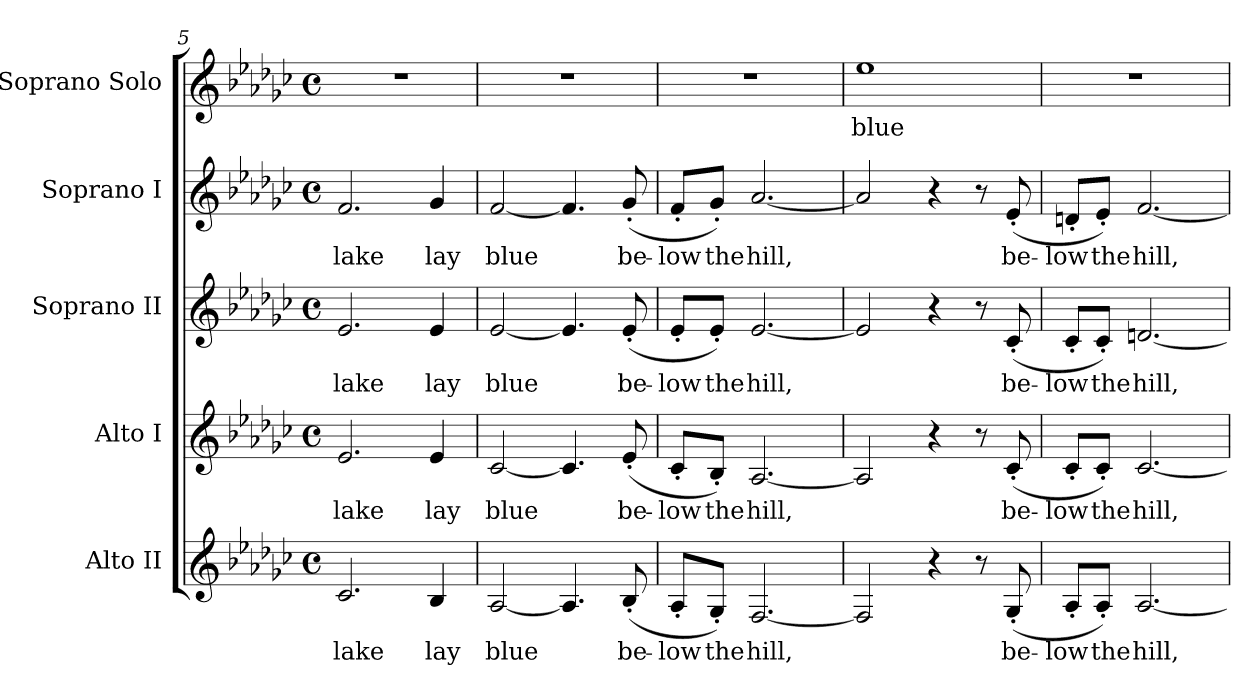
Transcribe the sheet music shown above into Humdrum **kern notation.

**kern	**text	**kern	**text	**kern	**text	**kern	**text	**kern	**text
*part5	*part5	*part4	*part4	*part3	*part3	*part2	*part2	*part1	*part1
*staff5	*staff5	*staff4	*staff4	*staff3	*staff3	*staff2	*staff2	*staff1	*staff1
*I"Alto II	*	*I"Alto I	*	*I"Soprano II	*	*I"Soprano I	*	*I"Soprano Solo	*
*I'A.	*	*I'A.	*	*I'S.	*	*I'S.	*	*I'S. Solo	*
*clefG2	*	*clefG2	*	*clefG2	*	*clefG2	*	*clefG2	*
*k[b-e-a-d-g-c-]	*	*k[b-e-a-d-g-c-]	*	*k[b-e-a-d-g-c-]	*	*k[b-e-a-d-g-c-]	*	*k[b-e-a-d-g-c-]	*
*e-:	*	*e-:	*	*e-:	*	*e-:	*	*e-:	*
*M4/4	*	*M4/4	*	*M4/4	*	*M4/4	*	*M4/4	*
*met(c)	*	*met(c)	*	*met(c)	*	*met(c)	*	*met(c)	*
=5	=5	=5	=5	=5	=5	=5	=5	=5	=5
!	!LO:LY:b:color=#000000	!	!	!	!	!	!	!	!
!	!	!	!LO:LY:b:color=#000000	!	!	!	!	!	!
!	!	!	!	!	!LO:LY:b:color=#000000	!	!	!	!
!	!	!	!	!	!	!	!LO:LY:b:color=#000000	!	!
2.c-i/	lake	2.e-i/	lake	2.e-i/	lake	2.fi/	lake	1r	.
!	!LO:LY:b:color=#000000	!	!	!	!	!	!	!	!
!	!	!	!LO:LY:b:color=#000000	!	!	!	!	!	!
!	!	!	!	!	!LO:LY:b:color=#000000	!	!	!	!
!	!	!	!	!	!	!	!LO:LY:b:color=#000000	!	!
4B-i/	lay	4e-i/	lay	4e-i/	lay	4g-i/	lay	.	.
!!LO:LB:g=z
=6	=6	=6	=6	=6	=6	=6	=6	=6	=6
!	!LO:LY:b:color=#000000	!	!	!	!	!	!	!	!
!	!	!	!LO:LY:b:color=#000000	!	!	!	!	!	!
!	!	!	!	!	!LO:LY:b:color=#000000	!	!	!	!
!	!	!	!	!	!	!	!LO:LY:b:color=#000000	!	!
[<2A-i/	blue	[<2c-i/	blue	[<2e-i/	blue	[<2fi/	blue	1r	.
4.A-i/]	.	4.c-i/]	.	4.e-i/]	.	4.fi/]	.	.	.
!	!LO:LY:b:color=#000000	!	!	!	!	!	!	!	!
!	!	!	!LO:LY:b:color=#000000	!	!	!	!	!	!
!	!	!	!	!	!LO:LY:b:color=#000000	!	!	!	!
!	!	!	!	!	!	!	!LO:LY:b:color=#000000	!	!
(8B-'i/	be-	(8e-'i/	be-	(8e-'i/	be-	(8g-'i/	be-	.	.
=7	=7	=7	=7	=7	=7	=7	=7	=7	=7
!	!LO:LY:b:color=#000000	!	!	!	!	!	!	!	!
!	!	!	!LO:LY:b:color=#000000	!	!	!	!	!	!
!	!	!	!	!	!LO:LY:b:color=#000000	!	!	!	!
!	!	!	!	!	!	!	!LO:LY:b:color=#000000	!	!
8A-'i/L	-low	8c-'i/L	-low	8e-'i/L	-low	8f'i/L	-low	1r	.
!	!LO:LY:b:color=#000000	!	!	!	!	!	!	!	!
!	!	!	!LO:LY:b:color=#000000	!	!	!	!	!	!
!	!	!	!	!	!LO:LY:b:color=#000000	!	!	!	!
!	!	!	!	!	!	!	!LO:LY:b:color=#000000	!	!
8G-'i/J)	the	8B-'i/J)	the	8e-'i/J)	the	8g-'i/J)	the	.	.
!	!LO:LY:b:color=#000000	!	!	!	!	!	!	!	!
!	!	!	!LO:LY:b:color=#000000	!	!	!	!	!	!
!	!	!	!	!	!LO:LY:b:color=#000000	!	!	!	!
!	!	!	!	!	!	!	!LO:LY:b:color=#000000	!	!
[<2.Fi/	hill,	[<2.A-i/	hill,	[<2.e-i/	hill,	[<2.a-i/	hill,	.	.
=8	=8	=8	=8	=8	=8	=8	=8	=8	=8
!	!	!	!	!	!	!	!	!	!LO:LY:b:color=#000000
2Fi/]	.	2A-i/]	.	2e-i/]	.	2a-i/]	.	1ee-i	blue
4r	.	4r	.	4r	.	4r	.	.	.
8r	.	8r	.	8r	.	8r	.	.	.
!	!LO:LY:b:color=#000000	!	!	!	!	!	!	!	!
!	!	!	!LO:LY:b:color=#000000	!	!	!	!	!	!
!	!	!	!	!	!LO:LY:b:color=#000000	!	!	!	!
!	!	!	!	!	!	!	!LO:LY:b:color=#000000	!	!
(8G-'i/	be-	(8c-'i/	be-	(8c-'i/	be-	(8e-'i/	be-	.	.
=9	=9	=9	=9	=9	=9	=9	=9	=9	=9
!	!LO:LY:b:color=#000000	!	!	!	!	!	!	!	!
!	!	!	!LO:LY:b:color=#000000	!	!	!	!	!	!
!	!	!	!	!	!LO:LY:b:color=#000000	!	!	!	!
!	!	!	!	!	!	!	!LO:LY:b:color=#000000	!	!
8A-'i/L	-low	8c-'i/L	-low	8c-'i/L	-low	8dn'i/L	-low	1r	.
!	!LO:LY:b:color=#000000	!	!	!	!	!	!	!	!
!	!	!	!LO:LY:b:color=#000000	!	!	!	!	!	!
!	!	!	!	!	!LO:LY:b:color=#000000	!	!	!	!
!	!	!	!	!	!	!	!LO:LY:b:color=#000000	!	!
8A-'i/J)	the	8c-'i/J)	the	8c-'i/J)	the	8e-'i/J)	the	.	.
!	!LO:LY:b:color=#000000	!	!	!	!	!	!	!	!
!	!	!	!LO:LY:b:color=#000000	!	!	!	!	!	!
!	!	!	!	!	!LO:LY:b:color=#000000	!	!	!	!
!	!	!	!	!	!	!	!LO:LY:b:color=#000000	!	!
[<2.A-i/	hill,	[<2.c-i/	hill,	[<2.dni/	hill,	[<2.fi/	hill,	.	.
=	=	=	=	=	=	=	=	=	=
*-	*-	*-	*-	*-	*-	*-	*-	*-	*-
